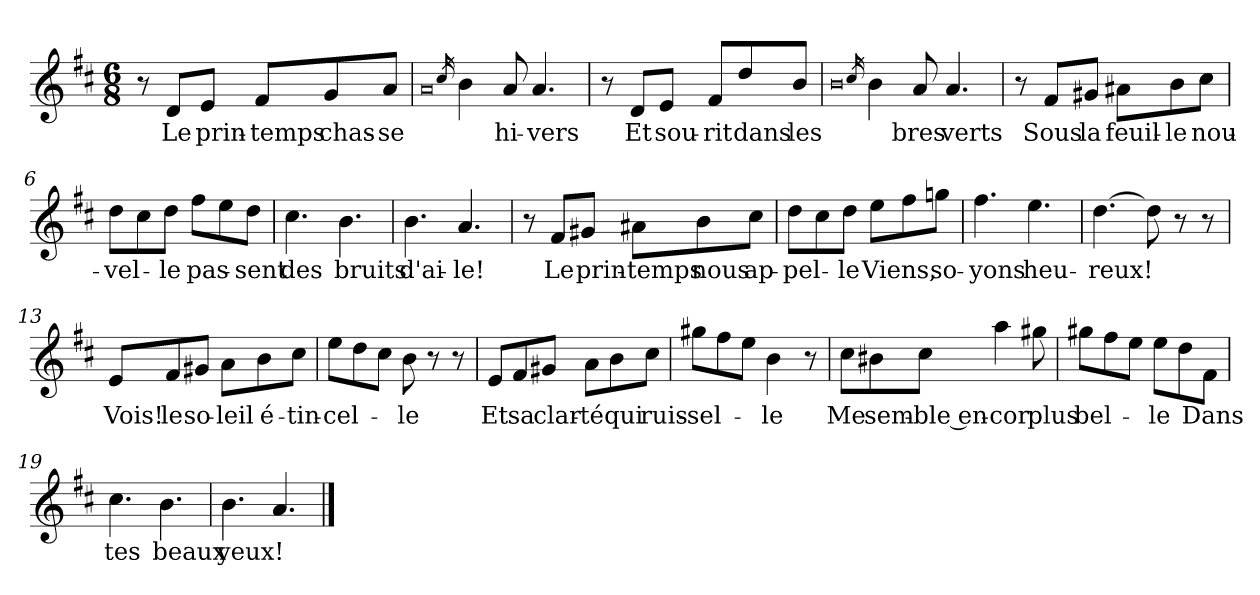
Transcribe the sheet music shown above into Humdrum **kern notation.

**kern	**text
*part1	*part1
*staff1	*staff1
*clefG2	*
*k[f#c#]	*
*M6/8	*
=1	=1
8r	.
!	!LO:LY:b
8d/L	Le
!	!LO:LY:b
8e/J	prin-
!	!LO:LY:b
8f#/L	-temps
!	!LO:LY:b
8g/	chas-
!	!LO:LY:b
8a/J	-se
=2	=2
0qa	.
16qcc#/	.
4b\	.
!	!LO:LY:b
8a/	hi-
!	!LO:LY:b
4.a/	-vers
=3	=3
8r	.
!	!LO:LY:b
8d/L	Et
!	!LO:LY:b
8e/J	sou-
!	!LO:LY:b
8f#/L	-rit
!	!LO:LY:b
8dd/	dans
!	!LO:LY:b
8b/J	les
=4	=4
0qb	.
16qcc#/	.
4b\	.
!	!LO:LY:b
8a/	-bres
!	!LO:LY:b
4.a/	verts
=5	=5
8r	.
!	!LO:LY:b
8f#/L	Sous
!	!LO:LY:b
8g#X/J	la
!	!LO:LY:b
8a#X\L	feuil-
!	!LO:LY:b
8b\	-le
!	!LO:LY:b
8cc#\J	nou-
=6	=6
!	!LO:LY:b
8dd\L	-vel-
8cc#\	.
!	!LO:LY:b
8dd\J	-le
!	!LO:LY:b
8ff#\L	pas-
8ee\	.
!	!LO:LY:b
8dd\J	-sent
!!LO:LB:g=z
=7	=7
!	!LO:LY:b
4.cc#\	des
!	!LO:LY:b
4.b\	bruits
=8	=8
!	!LO:LY:b
4.b\	d'ai-
!	!LO:LY:b
4.a/	-le!
=9	=9
8r	.
!	!LO:LY:b
8f#/L	Le
!	!LO:LY:b
8g#X/J	prin-
!	!LO:LY:b
8a#X\L	-temps
!	!LO:LY:b
8b\	nous
!	!LO:LY:b
8cc#\J	ap-
=10	=10
!	!LO:LY:b
8dd\L	-pel-
8cc#\	.
!	!LO:LY:b
8dd\J	-le
!	!LO:LY:b
8ee\L	Viens,
8ff#\	.
!	!LO:LY:b
8ggn\J	so-
=11	=11
!	!LO:LY:b
4.ff#\	-yons
!	!LO:LY:b
4.ee\	heu-
=12	=12
!	!LO:LY:b
[4.dd\	-reux!
8dd\]	.
8r	.
8r	.
=13	=13
!	!LO:LY:b
8e/L	Vois!
!	!LO:LY:b
8f#/	le
!	!LO:LY:b
8g#X/J	so-
!	!LO:LY:b
8a\L	-leil
!	!LO:LY:b
8b\	é-
!	!LO:LY:b
8cc#\J	-tin-
!!LO:LB:g=z
=14	=14
!	!LO:LY:b
8ee\L	-cel-
8dd\	.
8cc#\J	.
!	!LO:LY:b
8b\	-le
8r	.
8r	.
=15	=15
!	!LO:LY:b
8e/L	Et
!	!LO:LY:b
8f#/	sa
!	!LO:LY:b
8g#X/J	clar-
!	!LO:LY:b
8a\L	-té
!	!LO:LY:b
8b\	qui
!	!LO:LY:b
8cc#\J	ruis-
=16	=16
!	!LO:LY:b
8gg#X\L	-sel-
8ff#\	.
8ee\J	.
!	!LO:LY:b
4b\	-le
8r	.
=17	=17
!	!LO:LY:b
8cc#\L	Me
!	!LO:LY:b
8b#X\	sem-
!	!LO:LY:b
8cc#\J	-ble en-
!	!LO:LY:b
4aa\	-cor
!	!LO:LY:b
8gg#X\	plus
=18	=18
!	!LO:LY:b
8gg#X\L	bel-
8ff#\	.
8ee\J	.
!	!LO:LY:b
8ee\L	-le
8dd\	.
!	!LO:LY:b
8f#\J	Dans
=19	=19
!	!LO:LY:b
4.cc#\	tes
!	!LO:LY:b
4.b\	beaux
=20	=20
!	!LO:LY:b
4.b\	yeux!
4.a/	.
==	==
*-	*-
